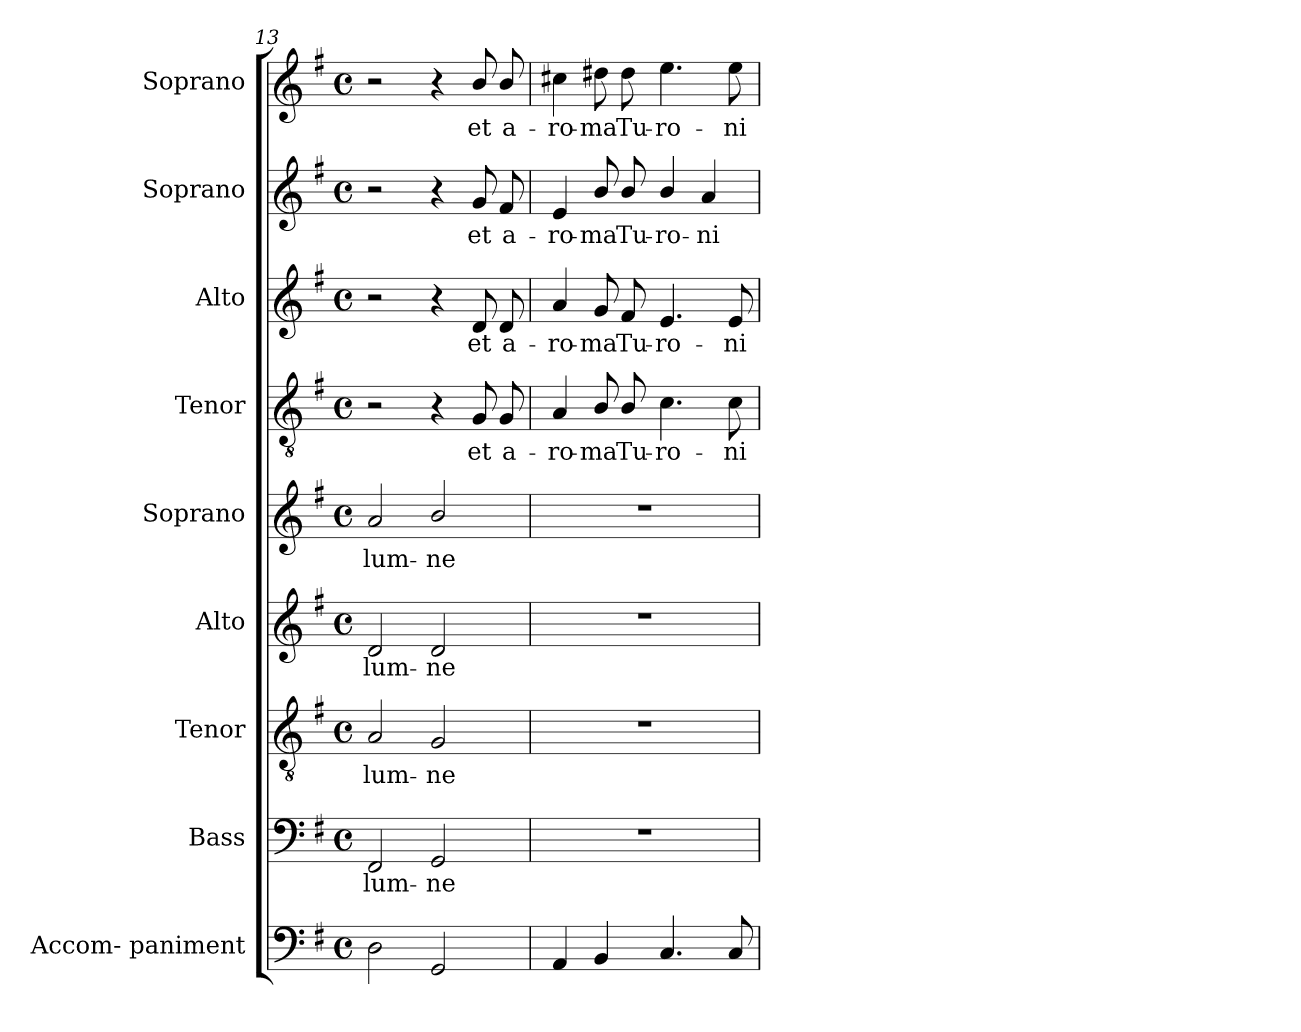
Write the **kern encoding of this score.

**kern	**kern	**text	**kern	**text	**kern	**text	**kern	**text	**kern	**text	**kern	**text	**kern	**text	**kern	**text
*part9	*part8	*part8	*part7	*part7	*part6	*part6	*part5	*part5	*part4	*part4	*part3	*part3	*part2	*part2	*part1	*part1
*staff9	*staff8	*staff8	*staff7	*staff7	*staff6	*staff6	*staff5	*staff5	*staff4	*staff4	*staff3	*staff3	*staff2	*staff2	*staff1	*staff1
*I"Accom- paniment	*I"Bass	*	*I"Tenor	*	*I"Alto	*	*I"Soprano	*	*I"Tenor	*	*I"Alto	*	*I"Soprano	*	*I"Soprano	*
*I'Acc.	*I'B.	*	*I'T.	*	*I'A.	*	*I'S.	*	*I'T.	*	*I'A.	*	*I'S.	*	*I'S.	*
!!LO:PB:g=z
*clefF4	*clefF4	*	*clefGv2	*	*clefG2	*	*clefG2	*	*clefGv2	*	*clefG2	*	*clefG2	*	*clefG2	*
*	*	*	*ITrd7c12	*	*	*	*	*	*ITrd7c12	*	*	*	*	*	*	*
*k[f#]	*k[f#]	*	*k[f#]	*	*k[f#]	*	*k[f#]	*	*k[f#]	*	*k[f#]	*	*k[f#]	*	*k[f#]	*
*G:	*G:	*	*G:	*	*G:	*	*G:	*	*G:	*	*G:	*	*G:	*	*G:	*
*M4/4	*M4/4	*	*M4/4	*	*M4/4	*	*M4/4	*	*M4/4	*	*M4/4	*	*M4/4	*	*M4/4	*
*met(c)	*met(c)	*	*met(c)	*	*met(c)	*	*met(c)	*	*met(c)	*	*met(c)	*	*met(c)	*	*met(c)	*
=13	=13	=13	=13	=13	=13	=13	=13	=13	=13	=13	=13	=13	=13	=13	=13	=13
!	!	!LO:LY:b:color=#000000	!	!	!	!	!	!	!	!	!	!	!	!	!	!
!	!	!	!	!LO:LY:b:color=#000000	!	!	!	!	!	!	!	!	!	!	!	!
!	!	!	!	!	!	!LO:LY:b:color=#000000	!	!	!	!	!	!	!	!	!	!
!	!	!	!	!	!	!	!	!LO:LY:b:color=#000000	!	!	!	!	!	!	!	!
2Di\	2FF#i/	-lum-	2AAi/	-lum-	2di/	-lum-	2ai/	-lum-	2r	.	2r	.	2r	.	2r	.
!	!	!LO:LY:b:color=#000000	!	!	!	!	!	!	!	!	!	!	!	!	!	!
!	!	!	!	!LO:LY:b:color=#000000	!	!	!	!	!	!	!	!	!	!	!	!
!	!	!	!	!	!	!LO:LY:b:color=#000000	!	!	!	!	!	!	!	!	!	!
!	!	!	!	!	!	!	!	!LO:LY:b:color=#000000	!	!	!	!	!	!	!	!
2GGi/	2GGi/	-ne	2GGi/	-ne	2di/	-ne	2bi/	-ne	4r	.	4r	.	4r	.	4r	.
!	!	!	!	!	!	!	!	!	!	!LO:LY:b:color=#000000	!	!	!	!	!	!
!	!	!	!	!	!	!	!	!	!	!	!	!LO:LY:b:color=#000000	!	!	!	!
!	!	!	!	!	!	!	!	!	!	!	!	!	!	!LO:LY:b:color=#000000	!	!
!	!	!	!	!	!	!	!	!	!	!	!	!	!	!	!	!LO:LY:b:color=#000000
.	.	.	.	.	.	.	.	.	8GGi/	et	8di/	et	8gi/	et	8bi/	et
!	!	!	!	!	!	!	!	!	!	!LO:LY:b:color=#000000	!	!	!	!	!	!
!	!	!	!	!	!	!	!	!	!	!	!	!LO:LY:b:color=#000000	!	!	!	!
!	!	!	!	!	!	!	!	!	!	!	!	!	!	!LO:LY:b:color=#000000	!	!
!	!	!	!	!	!	!	!	!	!	!	!	!	!	!	!	!LO:LY:b:color=#000000
.	.	.	.	.	.	.	.	.	8GGi/	a-	8di/	a-	8f#i/	a-	8bi/	a-
=14	=14	=14	=14	=14	=14	=14	=14	=14	=14	=14	=14	=14	=14	=14	=14	=14
!	!	!	!	!	!	!	!	!	!	!LO:LY:b:color=#000000	!	!	!	!	!	!
!	!	!	!	!	!	!	!	!	!	!	!	!LO:LY:b:color=#000000	!	!	!	!
!	!	!	!	!	!	!	!	!	!	!	!	!	!	!LO:LY:b:color=#000000	!	!
!	!	!	!	!	!	!	!	!	!	!	!	!	!	!	!	!LO:LY:b:color=#000000
4AAi/	1r	.	1r	.	1r	.	1r	.	4AAi/	-ro-	4ai/	-ro-	4ei/	-ro-	4cc#Xi\	-ro-
!	!	!	!	!	!	!	!	!	!	!LO:LY:b:color=#000000	!	!	!	!	!	!
!	!	!	!	!	!	!	!	!	!	!	!	!LO:LY:b:color=#000000	!	!	!	!
!	!	!	!	!	!	!	!	!	!	!	!	!	!	!LO:LY:b:color=#000000	!	!
!	!	!	!	!	!	!	!	!	!	!	!	!	!	!	!	!LO:LY:b:color=#000000
4BBi/	.	.	.	.	.	.	.	.	8BBi/	-ma	8gi/	-ma	8bi/	-ma	8dd#Xi\	-ma
!	!	!	!	!	!	!	!	!	!	!LO:LY:b:color=#000000	!	!	!	!	!	!
!	!	!	!	!	!	!	!	!	!	!	!	!LO:LY:b:color=#000000	!	!	!	!
!	!	!	!	!	!	!	!	!	!	!	!	!	!	!LO:LY:b:color=#000000	!	!
!	!	!	!	!	!	!	!	!	!	!	!	!	!	!	!	!LO:LY:b:color=#000000
.	.	.	.	.	.	.	.	.	8BBi/	Tu-	8f#i/	Tu-	8bi/	Tu-	8dd#i\	Tu-
!	!	!	!	!	!	!	!	!	!	!LO:LY:b:color=#000000	!	!	!	!	!	!
!	!	!	!	!	!	!	!	!	!	!	!	!LO:LY:b:color=#000000	!	!	!	!
!	!	!	!	!	!	!	!	!	!	!	!	!	!	!LO:LY:b:color=#000000	!	!
!	!	!	!	!	!	!	!	!	!	!	!	!	!	!	!	!LO:LY:b:color=#000000
4.Ci/	.	.	.	.	.	.	.	.	4.Ci\	-ro-	4.ei/	-ro-	4bi/	-ro-	4.eei\	-ro-
!	!	!	!	!	!	!	!	!	!	!	!	!	!	!LO:LY:b:color=#000000	!	!
.	.	.	.	.	.	.	.	.	.	.	.	.	4ai/	-ni-	.	.
!	!	!	!	!	!	!	!	!	!	!LO:LY:b:color=#000000	!	!	!	!	!	!
!	!	!	!	!	!	!	!	!	!	!	!	!LO:LY:b:color=#000000	!	!	!	!
!	!	!	!	!	!	!	!	!	!	!	!	!	!	!	!	!LO:LY:b:color=#000000
8Ci/	.	.	.	.	.	.	.	.	8Ci\	-ni-	8ei/	-ni-	.	.	8eei\	-ni-
=	=	=	=	=	=	=	=	=	=	=	=	=	=	=	=	=
*-	*-	*-	*-	*-	*-	*-	*-	*-	*-	*-	*-	*-	*-	*-	*-	*-
